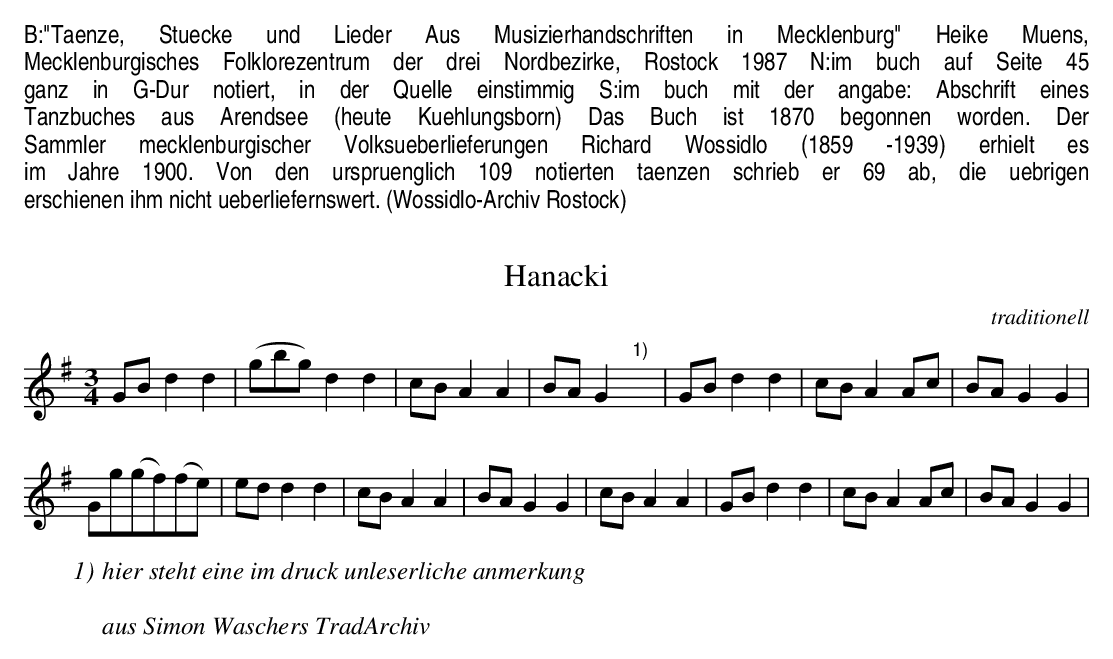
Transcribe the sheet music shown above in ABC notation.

X:1
T:Hanacki
C:traditionell
%%textfont Helvetica-Narrow 10pt
%%begintext align
B:"Taenze, Stuecke und Lieder Aus Musizierhandschriften in Mecklenburg" Heike Muens, Mecklenburgisches Folklorezentrum der drei Nordbezirke, Rostock 1987
N:im buch auf Seite 45 ganz in G-Dur notiert, in der Quelle einstimmig
S:im buch mit der angabe: Abschrift eines Tanzbuches aus Arendsee (heute Kuehlungsborn) Das Buch ist 1870 begonnen worden. Der Sammler mecklenburgischer Volksueberlieferungen Richard Wossidlo (1859 -1939) erhielt es im Jahre 1900. Von den urspruenglich 109 notierten taenzen schrieb er 69 ab, die uebrigen erschienen ihm nicht ueberliefernswert. (Wossidlo-Archiv Rostock)
%%endtext
M:3/4
L:1/8
K:G
GB d2d2 | (gbg) d2 d2 | cB A2 A2 | BA G2 "1)"x2 |\
GB d2d2 | cB A2 Ac | BA G2 G2 |
Gg(gf)(fe) | ed d2 d2 | cB A2 A2 | BA G2 G2 |\
cB A2 A2 | GB d2d2 | cB A2 Ac | BA G2 G2 |
W:1) hier steht eine im druck unleserliche anmerkung
W:
W:aus Simon Waschers TradArchiv
v
